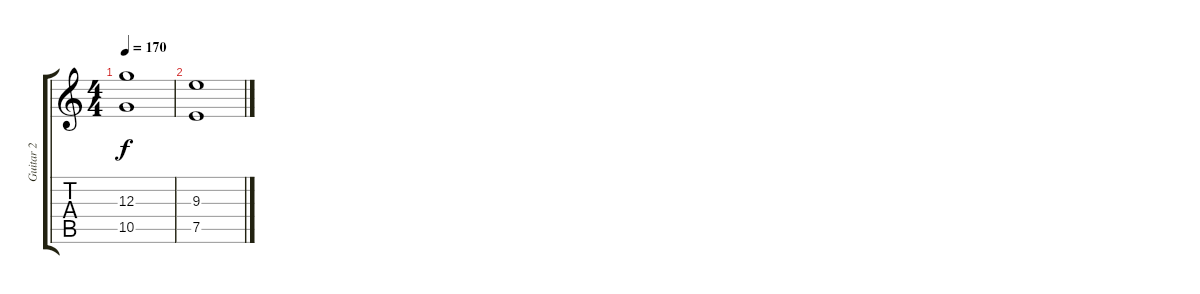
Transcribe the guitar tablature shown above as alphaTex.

\track ("Guitar 2" "Guitar 2") {instrument distortionguitar}
\staff {score tabs}
\tuning (E4 B3 G3 D3 A2 E2) {hide}
\ts (4 4)
\tempo 170
\clef g2
\ks c
(12.3 10.5).1{dy f} |
(9.3 7.5).1
